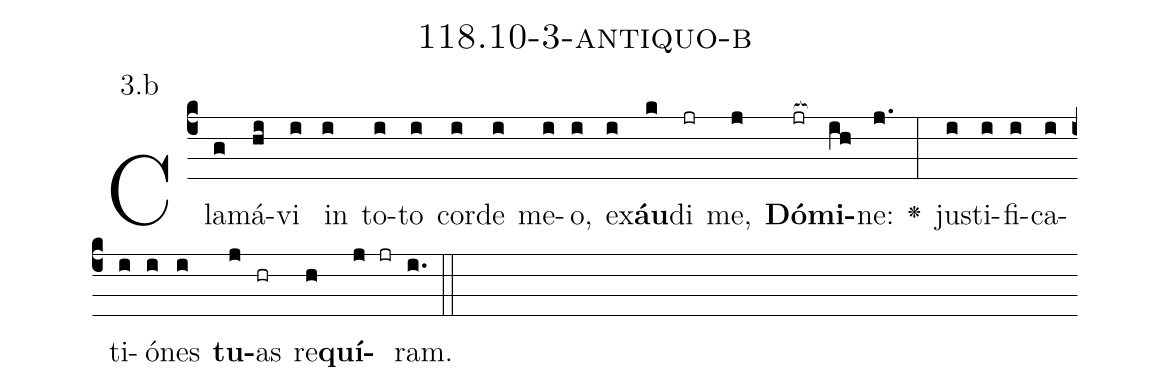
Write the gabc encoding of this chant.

name: 118.10-3-antiquo-b;
annotation: 3.b;
%%
(c4)Cla(g)má(hi)vi(i) in(i) to(i)to(i) cor(i)de(i) me(i)o,(i) ex(i)<b>áu</b>(k)di(jr) me,(j) <b>Dó</b>(jr[ocb:1{])<b>mi</b>(ih[ocb:0}])ne:(j.) <v>\greheightstar</v>(:) jus(i)ti(i)fi(i)ca(i)ti(i)ó(i)nes(i) <b>tu</b>(j)as(hr) re(h)<b>quí</b>(j jr)ram.(i.) (::)


%E(i) u(i) o(j) u(h) a(j) e.(i.) (::)
